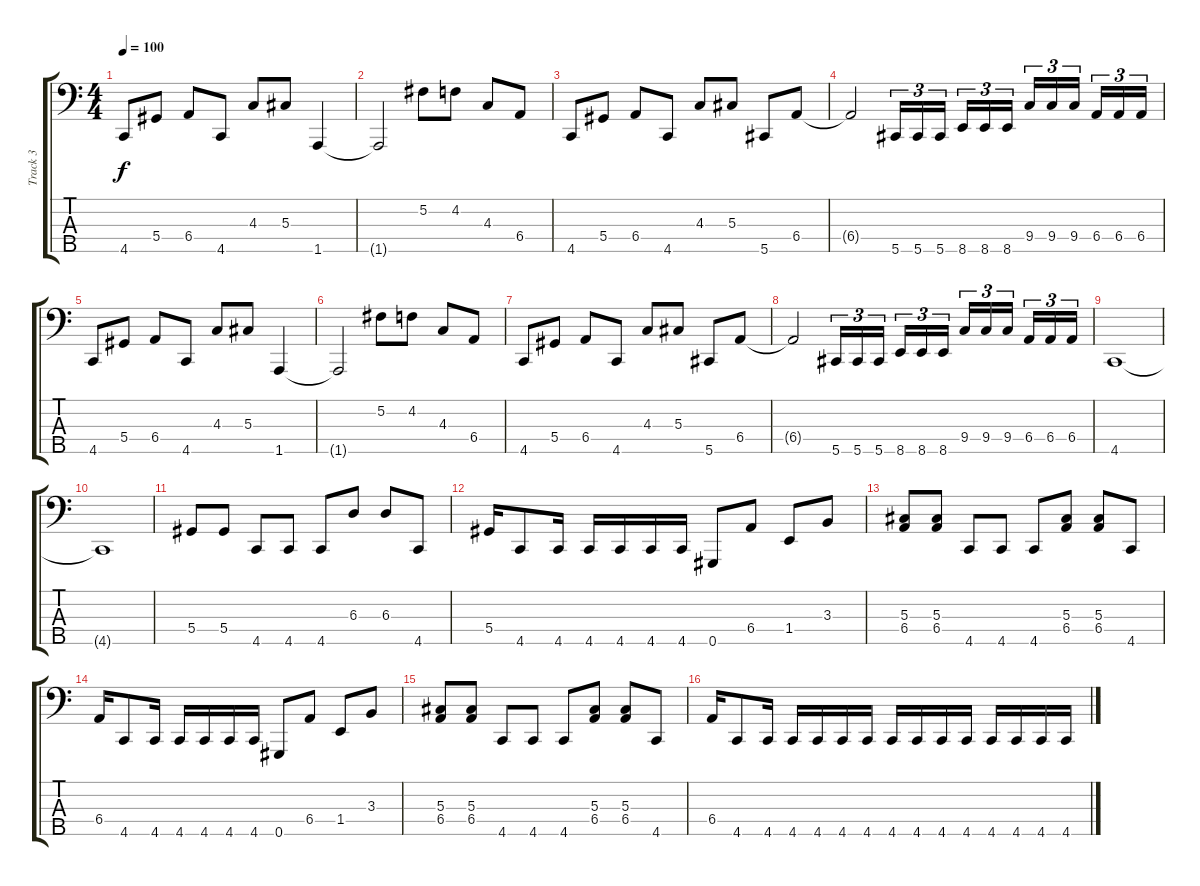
\track ("Track 3" "Track 3") {instrument electricbassfinger}
\staff {score tabs}
\tuning (Gb2 Db2 Ab1 Eb1 Ab0) {hide}
\ts (4 4)
\tempo 100
\clef f4
\ks c
4.5.8{dy f} 5.4.8 6.4.8 4.5.8 4.3.8 5.3.8 1.5.4 |
1.5{t}.2 5.2.8 4.2.8 4.3.8 6.4.8 |
4.5.8 5.4.8 6.4.8 4.5.8 4.3.8 5.3.8 5.5.8 6.4.8 |
6.4{t}.2 5.5.16{tu (3 2)} 5.5.16{tu (3 2)} 5.5.16{tu (3 2)} 8.5.16{tu (3 2)} 8.5.16{tu (3 2)} 8.5.16{tu (3 2)} 9.4.16{tu (3 2)} 9.4.16{tu (3 2)} 9.4.16{tu (3 2)} 6.4.16{tu (3 2)} 6.4.16{tu (3 2)} 6.4.16{tu (3 2)} |
4.5.8 5.4.8 6.4.8 4.5.8 4.3.8 5.3.8 1.5.4 |
1.5{t}.2 5.2.8 4.2.8 4.3.8 6.4.8 |
4.5.8 5.4.8 6.4.8 4.5.8 4.3.8 5.3.8 5.5.8 6.4.8 |
6.4{t}.2 5.5.16{tu (3 2)} 5.5.16{tu (3 2)} 5.5.16{tu (3 2)} 8.5.16{tu (3 2)} 8.5.16{tu (3 2)} 8.5.16{tu (3 2)} 9.4.16{tu (3 2)} 9.4.16{tu (3 2)} 9.4.16{tu (3 2)} 6.4.16{tu (3 2)} 6.4.16{tu (3 2)} 6.4.16{tu (3 2)} |
4.5.1 |
4.5{t}.1 |
5.4.8 5.4.8 4.5.8 4.5.8 4.5.8 6.3.8 6.3.8 4.5.8 |
5.4.16 4.5.8 4.5.16 4.5.16 4.5.16 4.5.16 4.5.16 0.5.8 6.4.8 1.4.8 3.3.8 |
(5.3 6.4).8 (5.3 6.4).8 4.5.8 4.5.8 4.5.8 (5.3 6.4).8 (5.3 6.4).8 4.5.8 |
6.4.16 4.5.8 4.5.16 4.5.16 4.5.16 4.5.16 4.5.16 0.5.8 6.4.8 1.4.8 3.3.8 |
(5.3 6.4).8 (5.3 6.4).8 4.5.8 4.5.8 4.5.8 (5.3 6.4).8 (5.3 6.4).8 4.5.8 |
6.4.16 4.5.8 4.5.16 4.5.16 4.5.16 4.5.16 4.5.16 4.5.16 4.5.16 4.5.16 4.5.16 4.5.16 4.5.16 4.5.16 4.5.16
